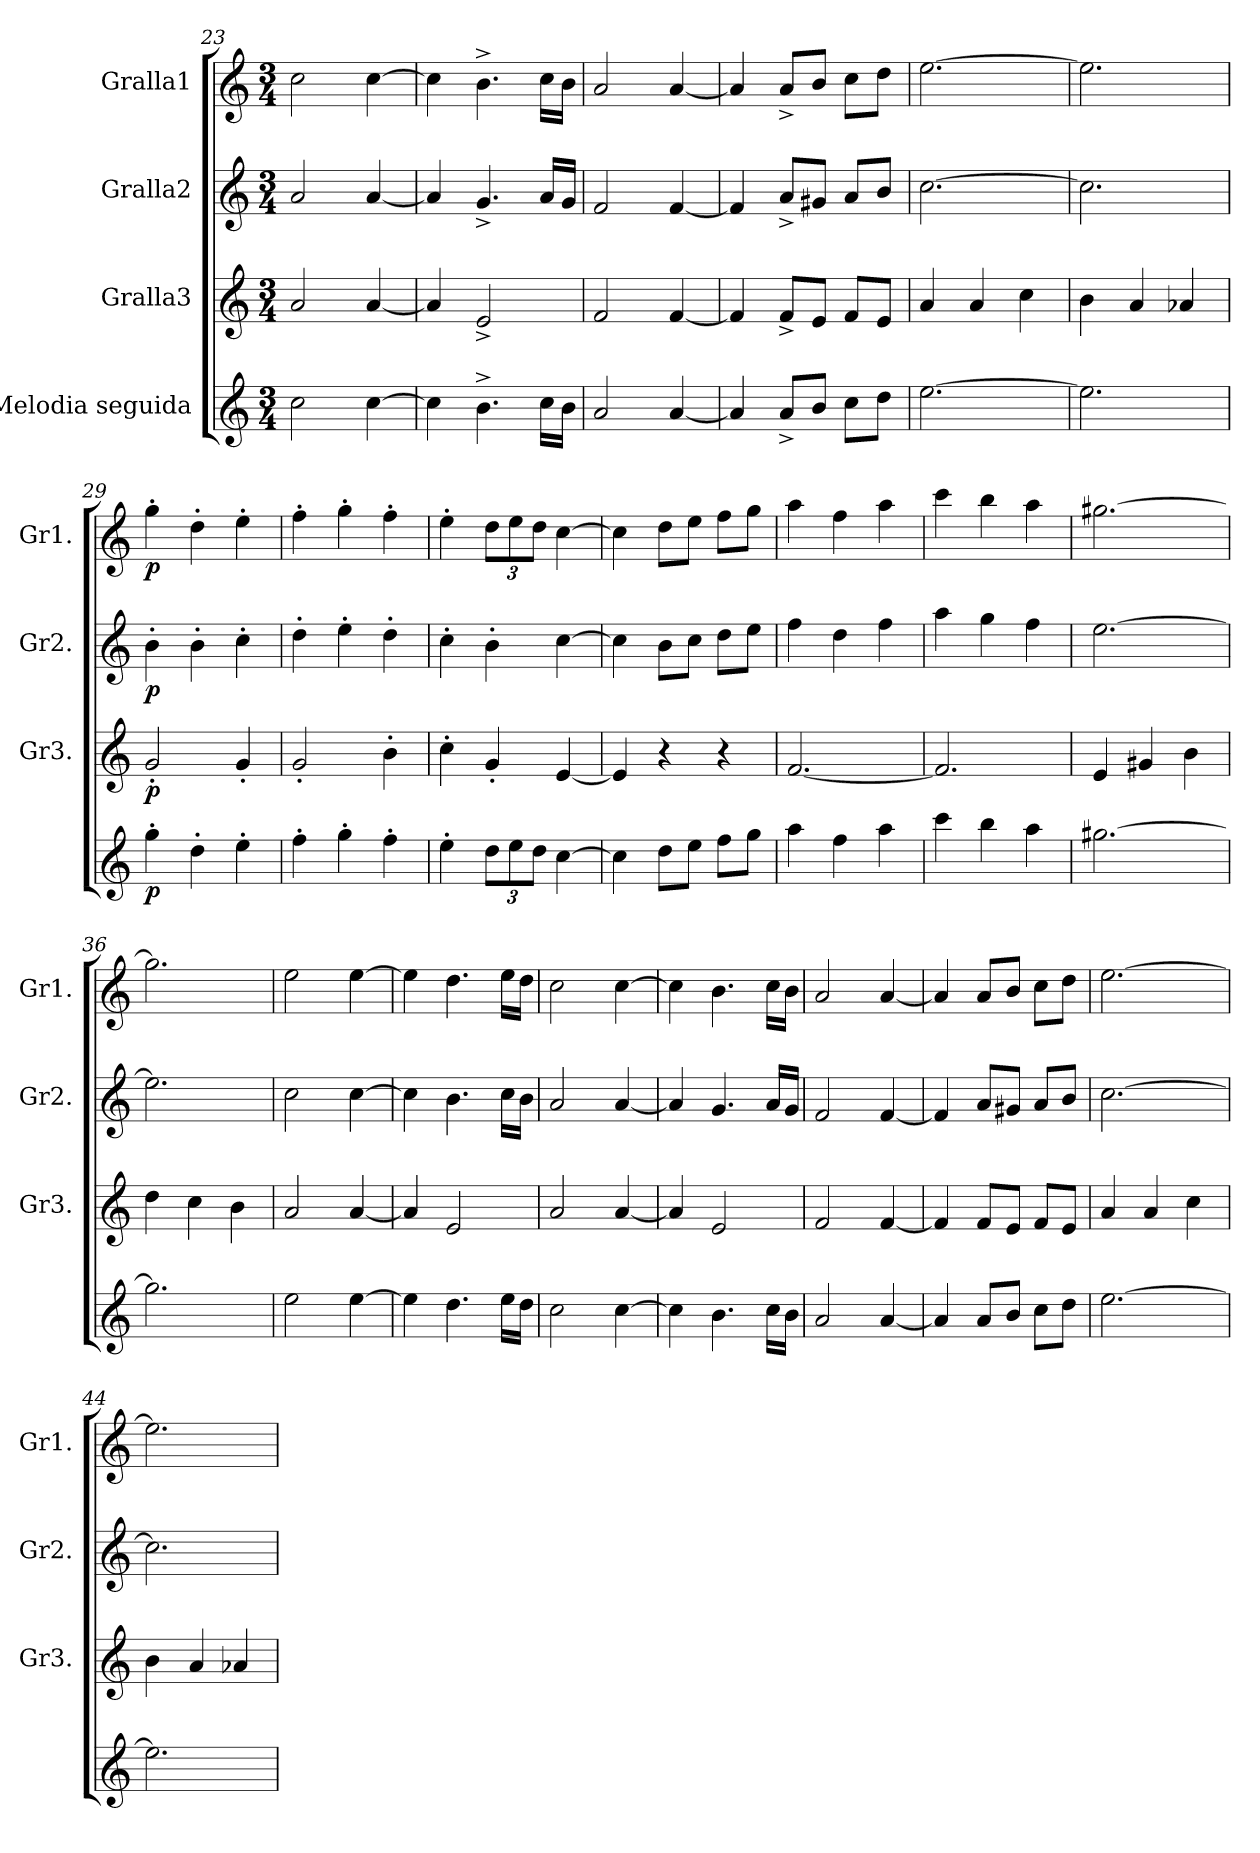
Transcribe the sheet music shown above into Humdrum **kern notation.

**kern	**dynam	**kern	**dynam	**kern	**dynam	**kern	**dynam
*part4	*part4	*part3	*part3	*part2	*part2	*part1	*part1
*staff4	*staff4	*staff3	*staff3	*staff2	*staff2	*staff1	*staff1
*I"Melodia seguida	*	*I"Gralla3	*	*I"Gralla2	*	*I"Gralla1	*
*	*	*I'Gr3.	*	*I'Gr2.	*	*I'Gr1.	*
*clefG2	*	*clefG2	*	*clefG2	*	*clefG2	*
*k[]	*	*k[]	*	*k[]	*	*k[]	*
*M3/4	*	*M3/4	*	*M3/4	*	*M3/4	*
=23	=23	=23	=23	=23	=23	=23	=23
2cc\	.	2a/	.	2a/	.	2cc\	.
[4cc\	.	[4a/	.	[4a/	.	[4cc\	.
=24	=24	=24	=24	=24	=24	=24	=24
4cc\]	.	4a/]	.	4a/]	.	4cc\]	.
4.b^\	.	2e^/	.	4.g^/	.	4.b^\	.
16cc\LL	.	.	.	16a/LL	.	16cc\LL	.
16b\JJ	.	.	.	16g/JJ	.	16b\JJ	.
=25	=25	=25	=25	=25	=25	=25	=25
2a/	.	2f/	.	2f/	.	2a/	.
[4a/	.	[4f/	.	[4f/	.	[4a/	.
=26	=26	=26	=26	=26	=26	=26	=26
4a/]	.	4f/]	.	4f/]	.	4a/]	.
8a^/L	.	8f^/L	.	8a^/L	.	8a^/L	.
8b/J	.	8e/J	.	8g#X/J	.	8b/J	.
8cc\L	.	8f/L	.	8a/L	.	8cc\L	.
8dd\J	.	8e/J	.	8b/J	.	8dd\J	.
=27	=27	=27	=27	=27	=27	=27	=27
[2.ee\	.	4a/	.	[2.cc\	.	[2.ee\	.
.	.	4a/	.	.	.	.	.
.	.	4cc\	.	.	.	.	.
=28	=28	=28	=28	=28	=28	=28	=28
2.ee\]	.	4b\	.	2.cc\]	.	2.ee\]	.
.	.	4a/	.	.	.	.	.
.	.	4a-X/	.	.	.	.	.
=29	=29	=29	=29	=29	=29	=29	=29
!	!LO:DY:b	!	!LO:DY:b	!	!LO:DY:b	!	!LO:DY:b
4gg'\	p	2g'/	p	4b'\	p	4gg'\	p
4dd'\	.	.	.	4b'\	.	4dd'\	.
4ee'\	.	4g'/	.	4cc'\	.	4ee'\	.
!!LO:PB:g=z
=30	=30	=30	=30	=30	=30	=30	=30
4ff'\	.	2g'/	.	4dd'\	.	4ff'\	.
4gg'\	.	.	.	4ee'\	.	4gg'\	.
4ff'\	.	4b'\	.	4dd'\	.	4ff'\	.
=31	=31	=31	=31	=31	=31	=31	=31
4ee'\	.	4cc'\	.	4cc'\	.	4ee'\	.
*Xbrackettup	*	*	*	*	*	*Xbrackettup	*
12dd\L	.	4g'/	.	4b'\	.	12dd\L	.
12ee\	.	.	.	.	.	12ee\	.
12dd\J	.	.	.	.	.	12dd\J	.
[4cc\	.	[4e/	.	[4cc\	.	[4cc\	.
=32	=32	=32	=32	=32	=32	=32	=32
4cc\]	.	4e/]	.	4cc\]	.	4cc\]	.
8dd\L	.	4r	.	8b\L	.	8dd\L	.
8ee\J	.	.	.	8cc\J	.	8ee\J	.
8ff\L	.	4r	.	8dd\L	.	8ff\L	.
8gg\J	.	.	.	8ee\J	.	8gg\J	.
=33	=33	=33	=33	=33	=33	=33	=33
4aa\	.	[2.f/	.	4ff\	.	4aa\	.
4ff\	.	.	.	4dd\	.	4ff\	.
4aa\	.	.	.	4ff\	.	4aa\	.
=34	=34	=34	=34	=34	=34	=34	=34
4ccc\	.	2.f/]	.	4aa\	.	4ccc\	.
4bb\	.	.	.	4gg\	.	4bb\	.
4aa\	.	.	.	4ff\	.	4aa\	.
=35	=35	=35	=35	=35	=35	=35	=35
[2.gg#X\	.	4e/	.	[2.ee\	.	[2.gg#X\	.
.	.	4g#X/	.	.	.	.	.
.	.	4b\	.	.	.	.	.
=36	=36	=36	=36	=36	=36	=36	=36
2.gg#\]	.	4dd\	.	2.ee\]	.	2.gg#\]	.
.	.	4cc\	.	.	.	.	.
.	.	4b\	.	.	.	.	.
=37	=37	=37	=37	=37	=37	=37	=37
2ee\	.	2a/	.	2cc\	.	2ee\	.
[4ee\	.	[4a/	.	[4cc\	.	[4ee\	.
=38	=38	=38	=38	=38	=38	=38	=38
4ee\]	.	4a/]	.	4cc\]	.	4ee\]	.
4.dd\	.	2e/	.	4.b\	.	4.dd\	.
16ee\LL	.	.	.	16cc\LL	.	16ee\LL	.
16dd\JJ	.	.	.	16b\JJ	.	16dd\JJ	.
!!LO:LB:g=z
=39	=39	=39	=39	=39	=39	=39	=39
2cc\	.	2a/	.	2a/	.	2cc\	.
[4cc\	.	[4a/	.	[4a/	.	[4cc\	.
=40	=40	=40	=40	=40	=40	=40	=40
4cc\]	.	4a/]	.	4a/]	.	4cc\]	.
4.b\	.	2e/	.	4.g/	.	4.b\	.
16cc\LL	.	.	.	16a/LL	.	16cc\LL	.
16b\JJ	.	.	.	16g/JJ	.	16b\JJ	.
=41	=41	=41	=41	=41	=41	=41	=41
2a/	.	2f/	.	2f/	.	2a/	.
[4a/	.	[4f/	.	[4f/	.	[4a/	.
=42	=42	=42	=42	=42	=42	=42	=42
4a/]	.	4f/]	.	4f/]	.	4a/]	.
8a/L	.	8f/L	.	8a/L	.	8a/L	.
8b/J	.	8e/J	.	8g#X/J	.	8b/J	.
8cc\L	.	8f/L	.	8a/L	.	8cc\L	.
8dd\J	.	8e/J	.	8b/J	.	8dd\J	.
=43	=43	=43	=43	=43	=43	=43	=43
[2.ee\	.	4a/	.	[2.cc\	.	[2.ee\	.
.	.	4a/	.	.	.	.	.
.	.	4cc\	.	.	.	.	.
=44	=44	=44	=44	=44	=44	=44	=44
2.ee\]	.	4b\	.	2.cc\]	.	2.ee\]	.
.	.	4a/	.	.	.	.	.
.	.	4a-X/	.	.	.	.	.
=	=	=	=	=	=	=	=
*-	*-	*-	*-	*-	*-	*-	*-
